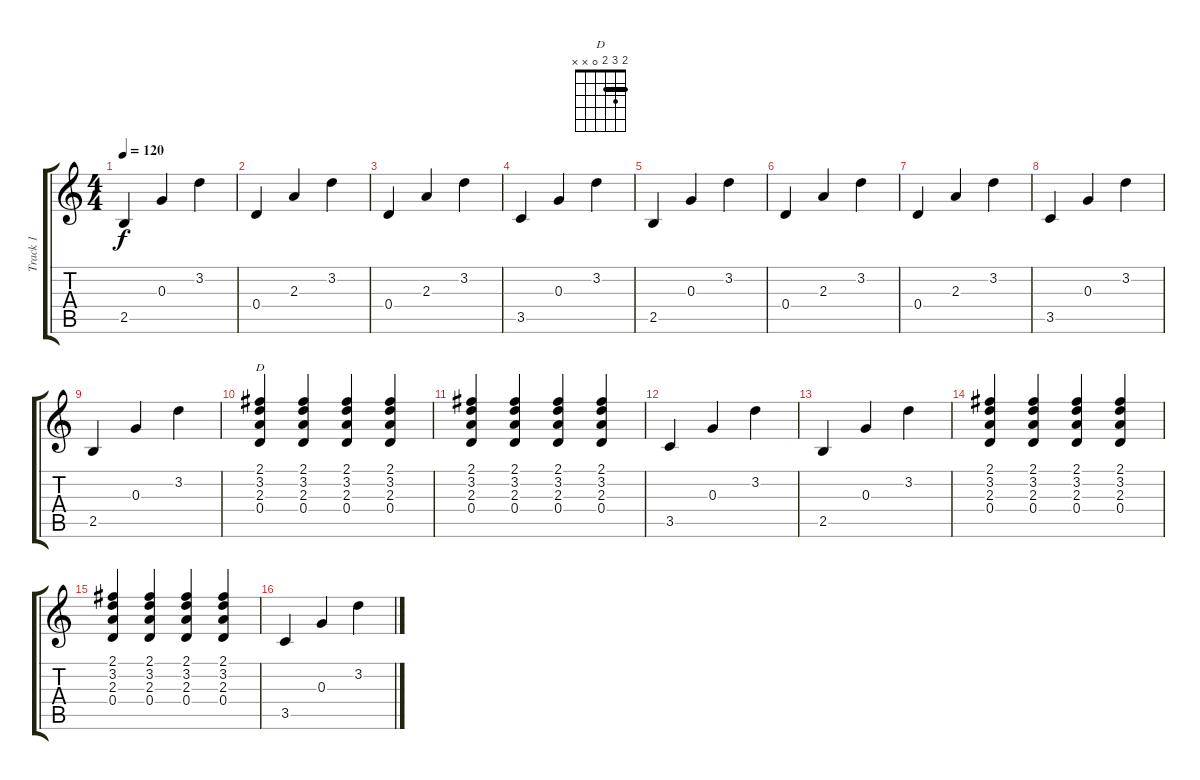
\track ("Track 1" "Track 1") {instrument distortionguitar}
\staff {score tabs}
\tuning (E4 B3 G3 D3 A2 E2) {hide}
\chord ("D" 2 3 2 0 x x) {barre 2}
\ts (4 4)
\tempo 120
\clef g2
\ks c
2.5.4{dy f} 0.3.4 3.2.4 |
0.4.4 2.3.4 3.2.4 |
0.4.4 2.3.4 3.2.4 |
3.5.4 0.3.4 3.2.4 |
2.5.4 0.3.4 3.2.4 |
0.4.4 2.3.4 3.2.4 |
0.4.4 2.3.4 3.2.4 |
3.5.4 0.3.4 3.2.4 |
2.5.4 0.3.4 3.2.4 |
(2.1 3.2 2.3 0.4).4{ch "D"} (2.1 3.2 2.3 0.4).4 (2.1 3.2 2.3 0.4).4 (2.1 3.2 2.3 0.4).4 |
(2.1 3.2 2.3 0.4).4 (2.1 3.2 2.3 0.4).4 (2.1 3.2 2.3 0.4).4 (2.1 3.2 2.3 0.4).4 |
3.5.4 0.3.4 3.2.4 |
2.5.4 0.3.4 3.2.4 |
(2.1 3.2 2.3 0.4).4 (2.1 3.2 2.3 0.4).4 (2.1 3.2 2.3 0.4).4 (2.1 3.2 2.3 0.4).4 |
(2.1 3.2 2.3 0.4).4 (2.1 3.2 2.3 0.4).4 (2.1 3.2 2.3 0.4).4 (2.1 3.2 2.3 0.4).4 |
3.5.4 0.3.4 3.2.4
